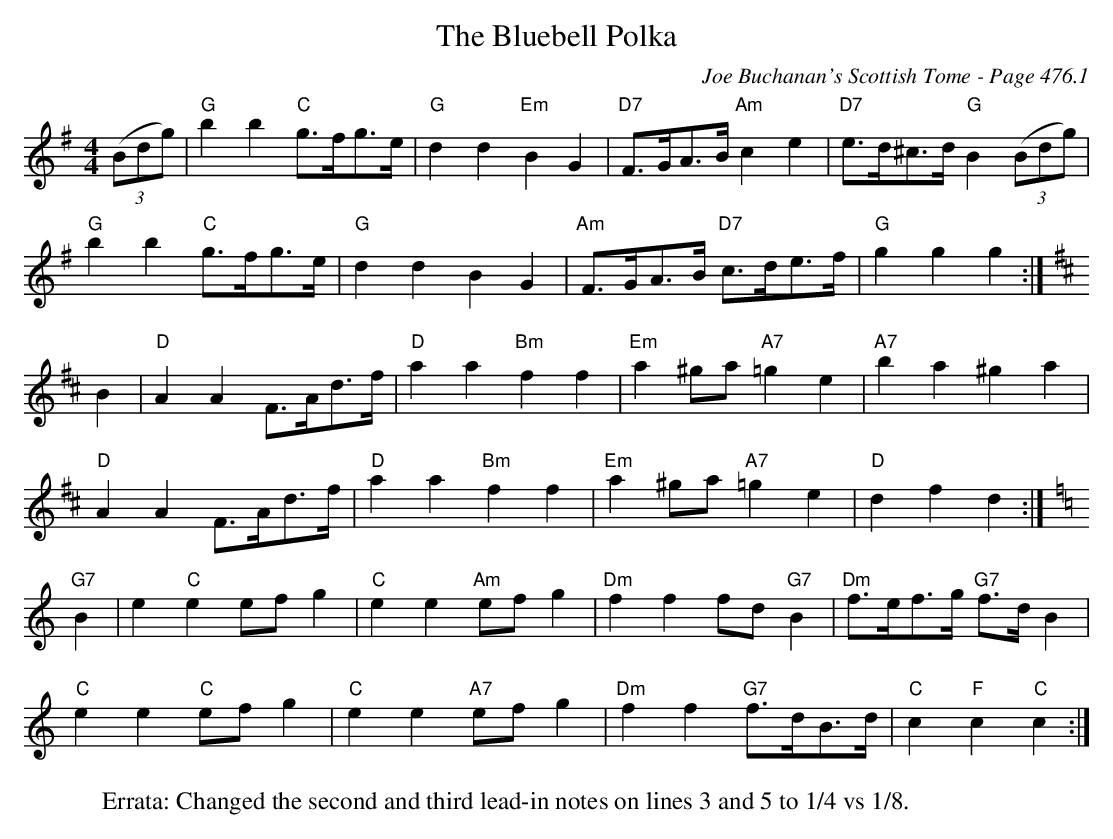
X:1
T:Bluebell Polka, The
C:Joe Buchanan's Scottish Tome - Page 476.1
L:1/4
M:4/4
K:G
((3B/d/g/) | "G"b b "C"g/>f/g/>e/ | "G"d d "Em"B G | "D7"F/>G/A/>B/ "Am"c e | "D7"e/>d/^c/>d/ "G"B ((3B/d/g/) |
"G"b b "C"g/>f/g/>e/ | "G"d d B G | "Am"F/>G/A/>B/ "D7"c/>d/e/>f/ | "G"g g g :|
[K:D]B | "D"A A F/>A/d/>f/ | "D"a a "Bm"f f | "Em"a ^g/a/ "A7"=g e | "A7"b a ^g a |
"D"A A F/>A/d/>f/ | "D"a a "Bm"f f | "Em"a ^g/a/ "A7"=g e | "D"d f d :|
[K:C]"G7"B | e "C"e e/f/ g | "C"e e "Am"e/f/ g | "Dm"f f f/d/ "G7"B | "Dm"f/>e/f/>g/ "G7"f/>d/ B |
"C"e e "C"e/f/ g | "C"e e "A7"e/f/ g | "Dm"f f "G7"f/>d/B/>d/ | "C"c "F"c "C"c :|
W:Errata: Changed the second and third lead-in notes on lines 3 and 5 to 1/4 vs 1/8.
